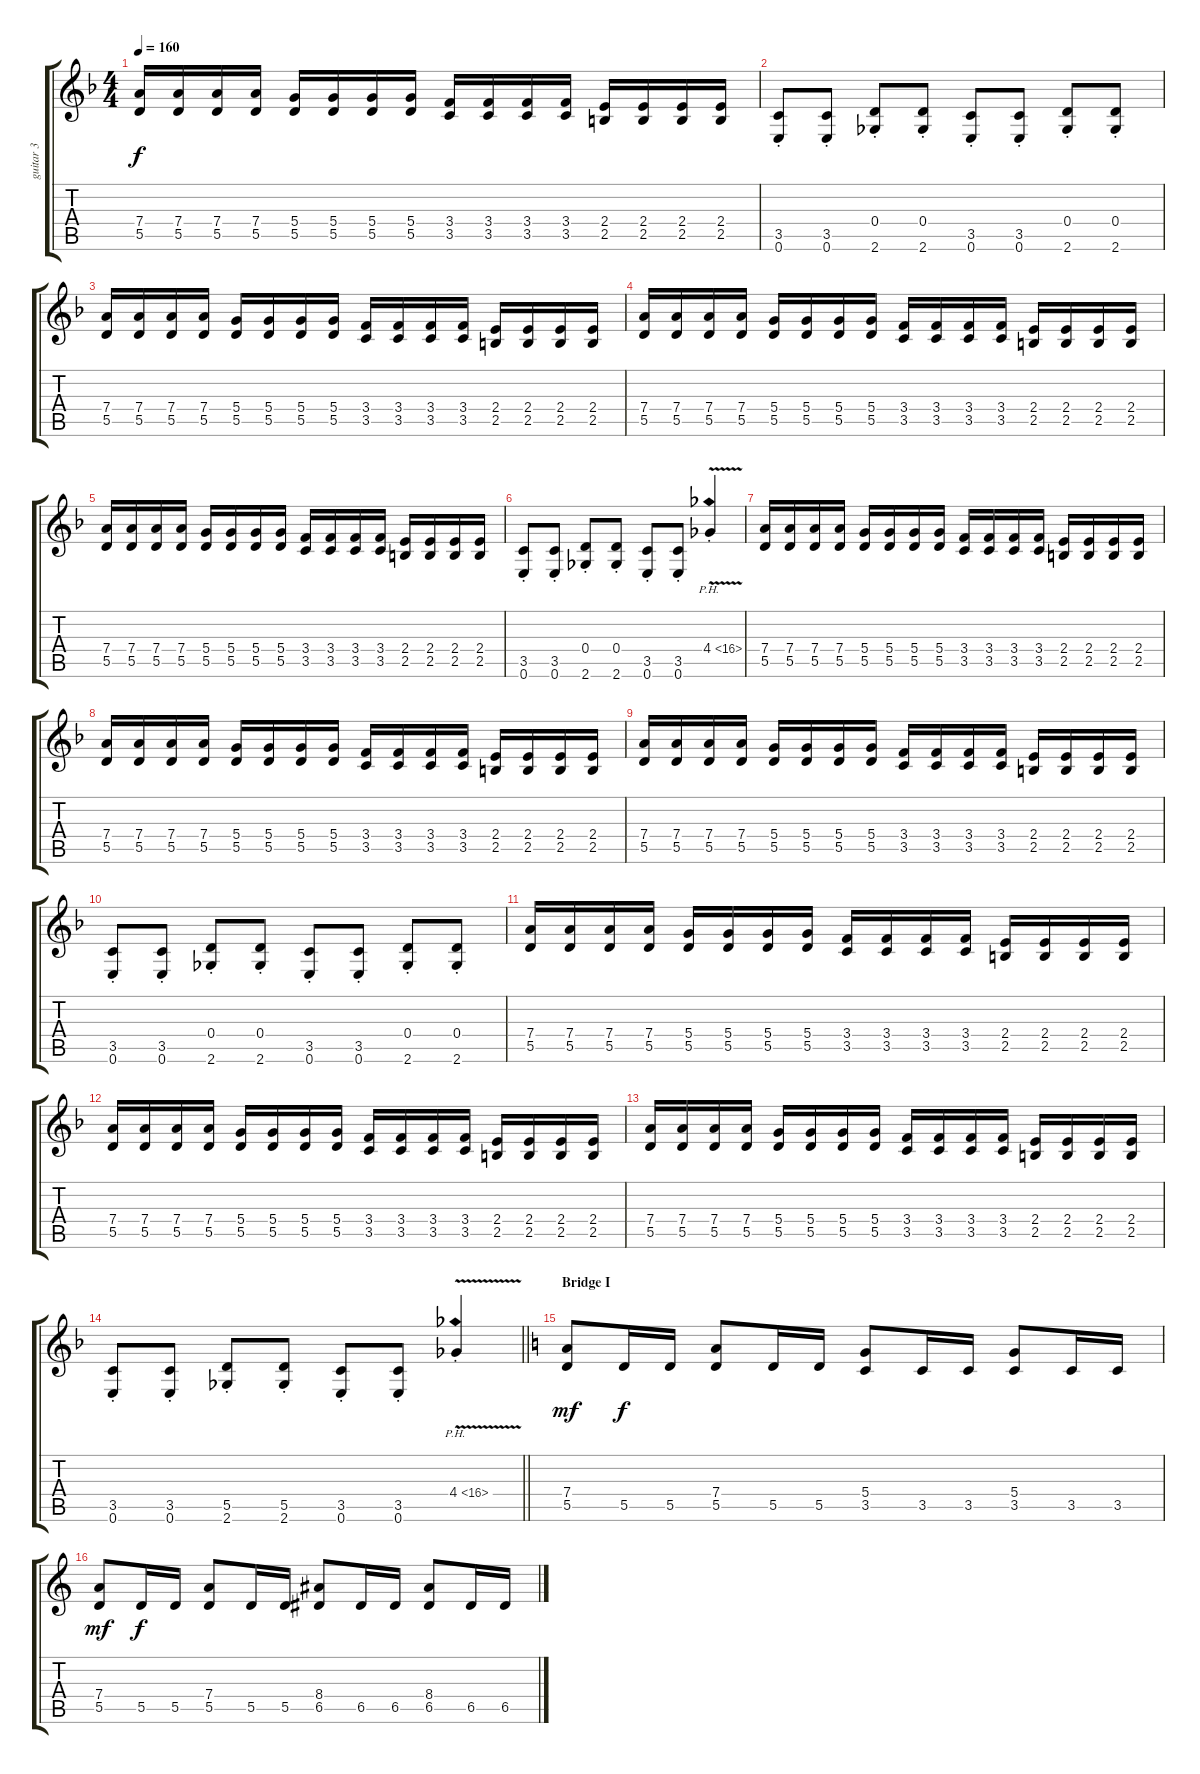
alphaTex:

\track ("guitar 3" "guitar 3") {instrument distortionguitar}
\staff {score tabs}
\tuning (E4 B3 G3 D3 A2 E2) {hide}
\ts (4 4)
\tempo 160
\clef g2
\ks dminor
(7.4 5.5).16{dy f} (7.4 5.5).16 (7.4 5.5).16 (7.4 5.5).16 (5.4 5.5).16 (5.4 5.5).16 (5.4 5.5).16 (5.4 5.5).16 (3.4 3.5).16 (3.4 3.5).16 (3.4 3.5).16 (3.4 3.5).16 (2.4 2.5).16 (2.4 2.5).16 (2.4 2.5).16 (2.4 2.5).16 |
(3.5{st} 0.6{st}).8 (3.5{st} 0.6{st}).8 (0.4{st} 2.6{st}).8 (0.4{st} 2.6{st}).8 (3.5{st} 0.6{st}).8 (3.5{st} 0.6{st}).8 (0.4{st} 2.6{st}).8 (0.4{st} 2.6{st}).8 |
(7.4 5.5).16 (7.4 5.5).16 (7.4 5.5).16 (7.4 5.5).16 (5.4 5.5).16 (5.4 5.5).16 (5.4 5.5).16 (5.4 5.5).16 (3.4 3.5).16 (3.4 3.5).16 (3.4 3.5).16 (3.4 3.5).16 (2.4 2.5).16 (2.4 2.5).16 (2.4 2.5).16 (2.4 2.5).16 |
(7.4 5.5).16 (7.4 5.5).16 (7.4 5.5).16 (7.4 5.5).16 (5.4 5.5).16 (5.4 5.5).16 (5.4 5.5).16 (5.4 5.5).16 (3.4 3.5).16 (3.4 3.5).16 (3.4 3.5).16 (3.4 3.5).16 (2.4 2.5).16 (2.4 2.5).16 (2.4 2.5).16 (2.4 2.5).16 |
(7.4 5.5).16 (7.4 5.5).16 (7.4 5.5).16 (7.4 5.5).16 (5.4 5.5).16 (5.4 5.5).16 (5.4 5.5).16 (5.4 5.5).16 (3.4 3.5).16 (3.4 3.5).16 (3.4 3.5).16 (3.4 3.5).16 (2.4 2.5).16 (2.4 2.5).16 (2.4 2.5).16 (2.4 2.5).16 |
(3.5{st} 0.6{st}).8 (3.5{st} 0.6{st}).8 (0.4{st} 2.6{st}).8 (0.4{st} 2.6{st}).8 (3.5{st} 0.6{st}).8 (3.5{st} 0.6{st}).8 4.4{ph 12 v st}.4 |
(7.4 5.5).16 (7.4 5.5).16 (7.4 5.5).16 (7.4 5.5).16 (5.4 5.5).16 (5.4 5.5).16 (5.4 5.5).16 (5.4 5.5).16 (3.4 3.5).16 (3.4 3.5).16 (3.4 3.5).16 (3.4 3.5).16 (2.4 2.5).16 (2.4 2.5).16 (2.4 2.5).16 (2.4 2.5).16 |
(7.4 5.5).16 (7.4 5.5).16 (7.4 5.5).16 (7.4 5.5).16 (5.4 5.5).16 (5.4 5.5).16 (5.4 5.5).16 (5.4 5.5).16 (3.4 3.5).16 (3.4 3.5).16 (3.4 3.5).16 (3.4 3.5).16 (2.4 2.5).16 (2.4 2.5).16 (2.4 2.5).16 (2.4 2.5).16 |
(7.4 5.5).16 (7.4 5.5).16 (7.4 5.5).16 (7.4 5.5).16 (5.4 5.5).16 (5.4 5.5).16 (5.4 5.5).16 (5.4 5.5).16 (3.4 3.5).16 (3.4 3.5).16 (3.4 3.5).16 (3.4 3.5).16 (2.4 2.5).16 (2.4 2.5).16 (2.4 2.5).16 (2.4 2.5).16 |
(3.5{st} 0.6{st}).8 (3.5{st} 0.6{st}).8 (0.4{st} 2.6{st}).8 (0.4{st} 2.6{st}).8 (3.5{st} 0.6{st}).8 (3.5{st} 0.6{st}).8 (0.4{st} 2.6{st}).8 (0.4{st} 2.6{st}).8 |
(7.4 5.5).16 (7.4 5.5).16 (7.4 5.5).16 (7.4 5.5).16 (5.4 5.5).16 (5.4 5.5).16 (5.4 5.5).16 (5.4 5.5).16 (3.4 3.5).16 (3.4 3.5).16 (3.4 3.5).16 (3.4 3.5).16 (2.4 2.5).16 (2.4 2.5).16 (2.4 2.5).16 (2.4 2.5).16 |
(7.4 5.5).16 (7.4 5.5).16 (7.4 5.5).16 (7.4 5.5).16 (5.4 5.5).16 (5.4 5.5).16 (5.4 5.5).16 (5.4 5.5).16 (3.4 3.5).16 (3.4 3.5).16 (3.4 3.5).16 (3.4 3.5).16 (2.4 2.5).16 (2.4 2.5).16 (2.4 2.5).16 (2.4 2.5).16 |
(7.4 5.5).16 (7.4 5.5).16 (7.4 5.5).16 (7.4 5.5).16 (5.4 5.5).16 (5.4 5.5).16 (5.4 5.5).16 (5.4 5.5).16 (3.4 3.5).16 (3.4 3.5).16 (3.4 3.5).16 (3.4 3.5).16 (2.4 2.5).16 (2.4 2.5).16 (2.4 2.5).16 (2.4 2.5).16 |
\barLineRight lightlight
(3.5{st} 0.6{st}).8 (3.5{st} 0.6{st}).8 (5.5{st} 2.6{st}).8 (5.5{st} 2.6{st}).8 (3.5{st} 0.6{st}).8 (3.5{st} 0.6{st}).8 4.4{ph 12 v st}.4 |
\section ("" "Bridge I")
\ks c
(7.4 5.5).8{dy mf} 5.5.16{dy f} 5.5.16 (7.4 5.5).8 5.5.16 5.5.16 (5.4 3.5).8 3.5.16 3.5.16 (5.4 3.5).8 3.5.16 3.5.16 |
(7.4 5.5).8{dy mf} 5.5.16{dy f} 5.5.16 (7.4 5.5).8 5.5.16 5.5.16 (8.4 6.5).8 6.5.16 6.5.16 (8.4 6.5).8 6.5.16 6.5.16
